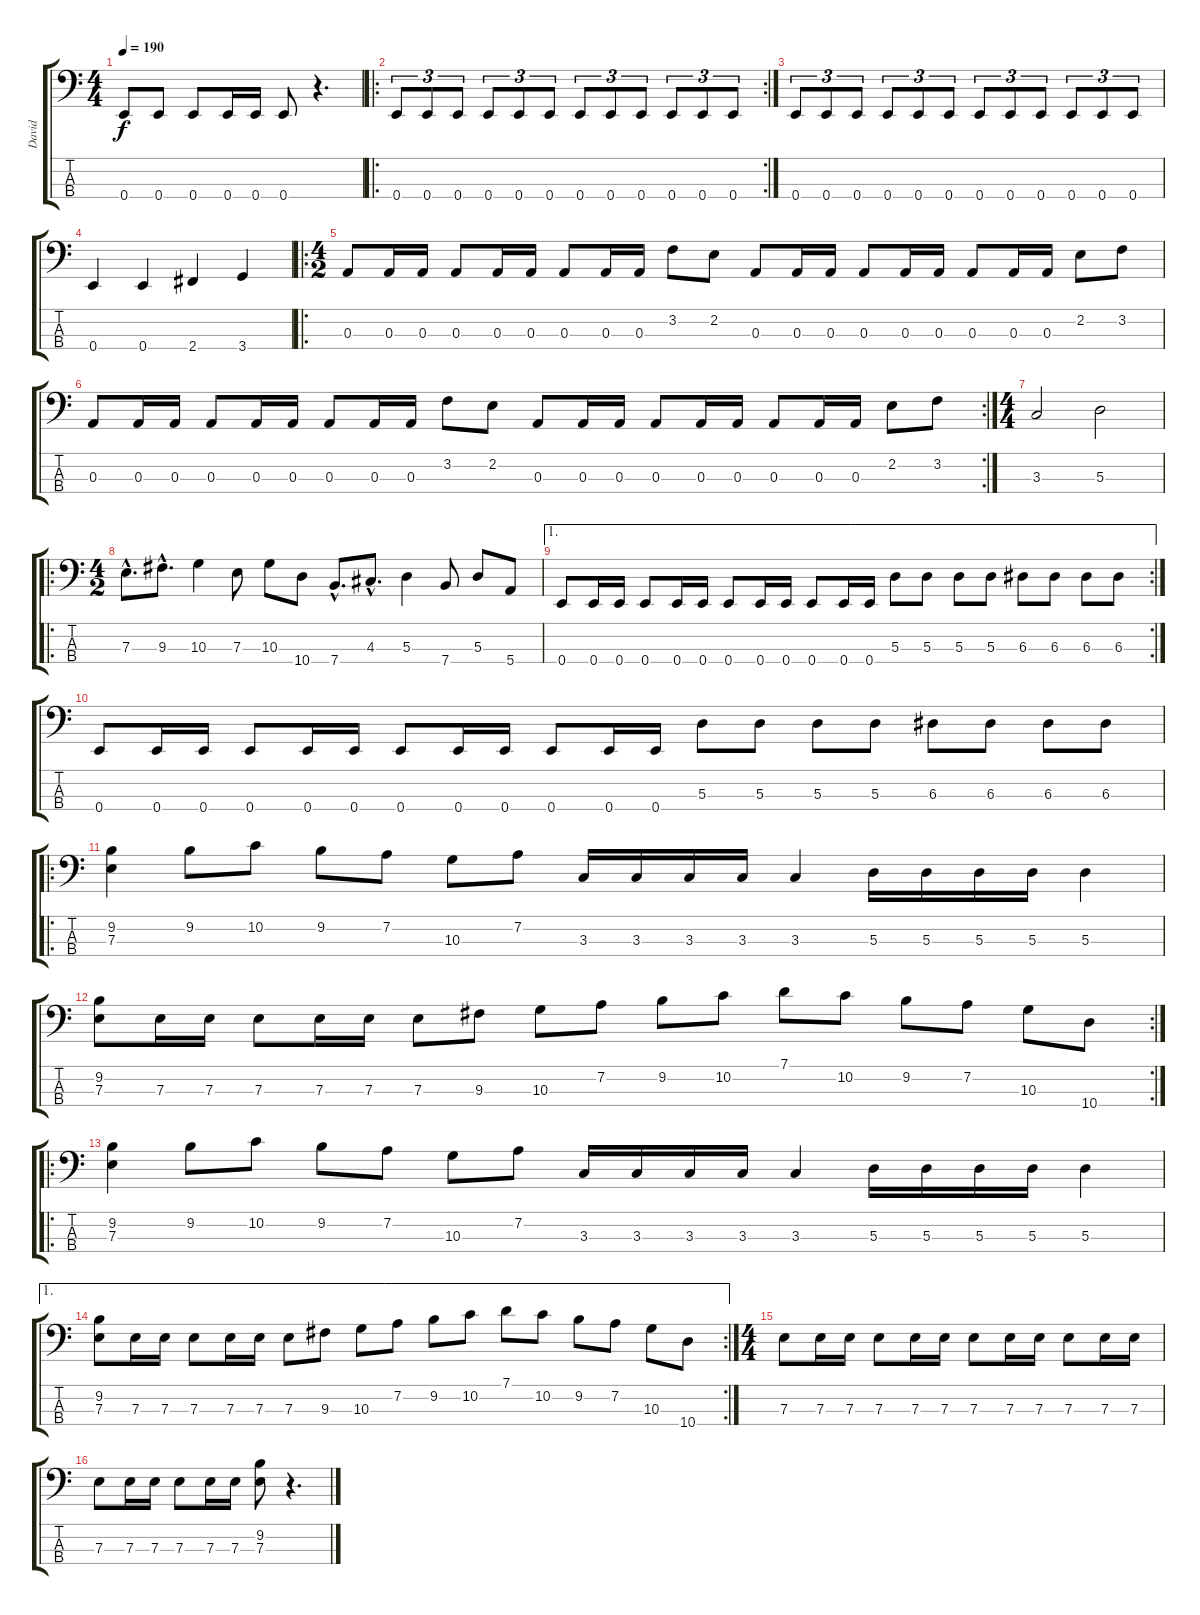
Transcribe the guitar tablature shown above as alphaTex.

\track ("David" "David") {instrument electricbasspick}
\staff {score tabs}
\tuning (G2 D2 A1 E1) {hide}
\ts (4 4)
\tempo 190
\clef f4
\ks c
0.4.8{dy f} 0.4.8 0.4.8 0.4.16 0.4.16 0.4.8 r.4{d} |
\ro
\rc 2
0.4.8{tu (3 2)} 0.4.8{tu (3 2)} 0.4.8{tu (3 2)} 0.4.8{tu (3 2)} 0.4.8{tu (3 2)} 0.4.8{tu (3 2)} 0.4.8{tu (3 2)} 0.4.8{tu (3 2)} 0.4.8{tu (3 2)} 0.4.8{tu (3 2)} 0.4.8{tu (3 2)} 0.4.8{tu (3 2)} |
0.4.8{tu (3 2)} 0.4.8{tu (3 2)} 0.4.8{tu (3 2)} 0.4.8{tu (3 2)} 0.4.8{tu (3 2)} 0.4.8{tu (3 2)} 0.4.8{tu (3 2)} 0.4.8{tu (3 2)} 0.4.8{tu (3 2)} 0.4.8{tu (3 2)} 0.4.8{tu (3 2)} 0.4.8{tu (3 2)} |
0.4.4 0.4.4 2.4.4 3.4.4 |
\ro
\ts (4 2)
0.3.8 0.3.16 0.3.16 0.3.8 0.3.16 0.3.16 0.3.8 0.3.16 0.3.16 3.2.8 2.2.8 0.3.8 0.3.16 0.3.16 0.3.8 0.3.16 0.3.16 0.3.8 0.3.16 0.3.16 2.2.8 3.2.8 |
\rc 2
0.3.8 0.3.16 0.3.16 0.3.8 0.3.16 0.3.16 0.3.8 0.3.16 0.3.16 3.2.8 2.2.8 0.3.8 0.3.16 0.3.16 0.3.8 0.3.16 0.3.16 0.3.8 0.3.16 0.3.16 2.2.8 3.2.8 |
\ts (4 4)
3.3.2 5.3.2 |
\ro
\ts (4 2)
7.3{hac}.8{d} 9.3{hac}.8{d} 10.3.4 7.3.8 10.3.8 10.4.8 7.4{hac}.8{d} 4.3{hac}.8{d} 5.3.4 7.4.8 5.3.8 5.4.8 |
\ae 1
\rc 2
0.4.8 0.4.16 0.4.16 0.4.8 0.4.16 0.4.16 0.4.8 0.4.16 0.4.16 0.4.8 0.4.16 0.4.16 5.3.8 5.3.8 5.3.8 5.3.8 6.3.8 6.3.8 6.3.8 6.3.8 |
0.4.8 0.4.16 0.4.16 0.4.8 0.4.16 0.4.16 0.4.8 0.4.16 0.4.16 0.4.8 0.4.16 0.4.16 5.3.8 5.3.8 5.3.8 5.3.8 6.3.8 6.3.8 6.3.8 6.3.8 |
\ro
(9.2 7.3).4 9.2.8 10.2.8 9.2.8 7.2.8 10.3.8 7.2.8 3.3.16 3.3.16 3.3.16 3.3.16 3.3.4 5.3.16 5.3.16 5.3.16 5.3.16 5.3.4 |
\rc 2
(9.2 7.3).8 7.3.16 7.3.16 7.3.8 7.3.16 7.3.16 7.3.8 9.3.8 10.3.8 7.2.8 9.2.8 10.2.8 7.1.8 10.2.8 9.2.8 7.2.8 10.3.8 10.4.8 |
\ro
(9.2 7.3).4 9.2.8 10.2.8 9.2.8 7.2.8 10.3.8 7.2.8 3.3.16 3.3.16 3.3.16 3.3.16 3.3.4 5.3.16 5.3.16 5.3.16 5.3.16 5.3.4 |
\ae 1
\rc 2
(9.2 7.3).8 7.3.16 7.3.16 7.3.8 7.3.16 7.3.16 7.3.8 9.3.8 10.3.8 7.2.8 9.2.8 10.2.8 7.1.8 10.2.8 9.2.8 7.2.8 10.3.8 10.4.8 |
\ts (4 4)
7.3.8 7.3.16 7.3.16 7.3.8 7.3.16 7.3.16 7.3.8 7.3.16 7.3.16 7.3.8 7.3.16 7.3.16 |
7.3.8 7.3.16 7.3.16 7.3.8 7.3.16 7.3.16 (9.2 7.3).8 r.4{d}
